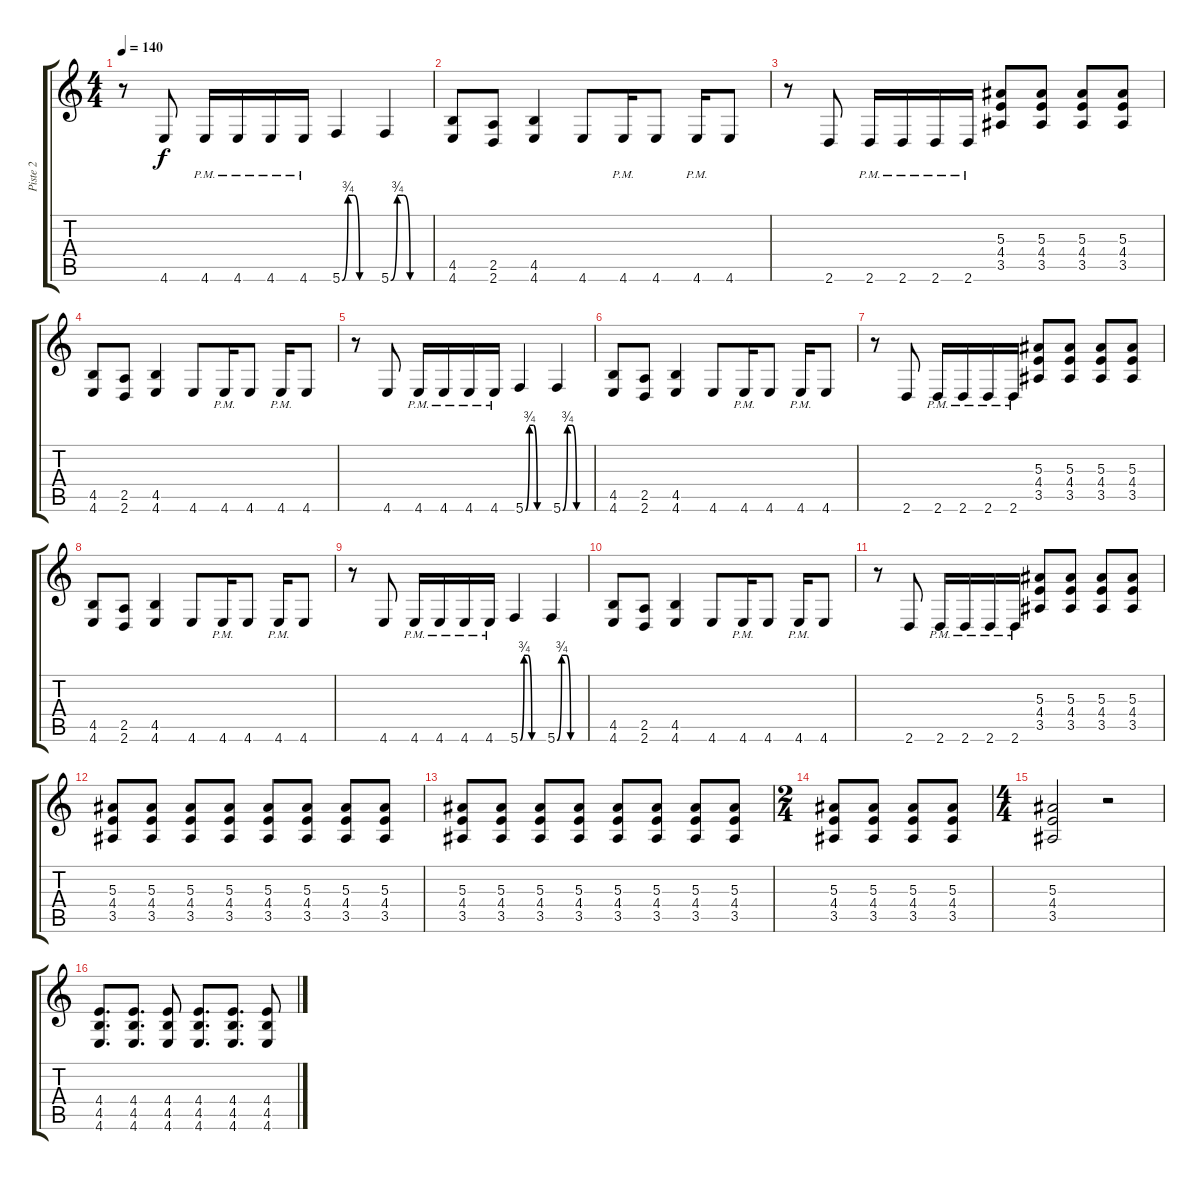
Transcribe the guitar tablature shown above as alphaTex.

\track ("Piste 2" "Piste 2") {instrument distortionguitar}
\staff {score tabs}
\tuning (D4 A3 F3 C3 G2 C2) {hide}
\ts (4 4)
\tempo 140
\clef g2
\ks c
r.8{dy f} 4.6.8 4.6{pm}.16 4.6{pm}.16 4.6{pm}.16 4.6{pm}.16 5.6{be (custom 0 0 10 3 20 3 30 0 60 0)}.4 5.6{be (custom 0 0 10 3 20 3 30 0 60 0)}.4 |
(4.5 4.6).8 (2.5 2.6).8 (4.5 4.6).4 4.6.8 4.6{pm}.16 4.6.8 4.6{pm}.16 4.6.8 |
r.8 2.6.8 2.6{pm}.16 2.6{pm}.16 2.6{pm}.16 2.6{pm}.16 (5.3 4.4 3.5).8 (5.3 4.4 3.5).8 (5.3 4.4 3.5).8 (5.3 4.4 3.5).8 |
(4.5 4.6).8 (2.5 2.6).8 (4.5 4.6).4 4.6.8 4.6{pm}.16 4.6.8 4.6{pm}.16 4.6.8 |
r.8 4.6.8 4.6{pm}.16 4.6{pm}.16 4.6{pm}.16 4.6{pm}.16 5.6{be (custom 0 0 10 3 20 3 30 0 60 0)}.4 5.6{be (custom 0 0 10 3 20 3 30 0 60 0)}.4 |
(4.5 4.6).8 (2.5 2.6).8 (4.5 4.6).4 4.6.8 4.6{pm}.16 4.6.8 4.6{pm}.16 4.6.8 |
r.8 2.6.8 2.6{pm}.16 2.6{pm}.16 2.6{pm}.16 2.6{pm}.16 (5.3 4.4 3.5).8 (5.3 4.4 3.5).8 (5.3 4.4 3.5).8 (5.3 4.4 3.5).8 |
(4.5 4.6).8 (2.5 2.6).8 (4.5 4.6).4 4.6.8 4.6{pm}.16 4.6.8 4.6{pm}.16 4.6.8 |
r.8 4.6.8 4.6{pm}.16 4.6{pm}.16 4.6{pm}.16 4.6{pm}.16 5.6{be (custom 0 0 10 3 20 3 30 0 60 0)}.4 5.6{be (custom 0 0 10 3 20 3 30 0 60 0)}.4 |
(4.5 4.6).8 (2.5 2.6).8 (4.5 4.6).4 4.6.8 4.6{pm}.16 4.6.8 4.6{pm}.16 4.6.8 |
r.8 2.6.8 2.6{pm}.16 2.6{pm}.16 2.6{pm}.16 2.6{pm}.16 (5.3 4.4 3.5).8 (5.3 4.4 3.5).8 (5.3 4.4 3.5).8 (5.3 4.4 3.5).8 |
(5.3 4.4 3.5).8 (5.3 4.4 3.5).8 (5.3 4.4 3.5).8 (5.3 4.4 3.5).8 (5.3 4.4 3.5).8 (5.3 4.4 3.5).8 (5.3 4.4 3.5).8 (5.3 4.4 3.5).8 |
(5.3 4.4 3.5).8 (5.3 4.4 3.5).8 (5.3 4.4 3.5).8 (5.3 4.4 3.5).8 (5.3 4.4 3.5).8 (5.3 4.4 3.5).8 (5.3 4.4 3.5).8 (5.3 4.4 3.5).8 |
\ts (2 4)
(5.3 4.4 3.5).8 (5.3 4.4 3.5).8 (5.3 4.4 3.5).8 (5.3 4.4 3.5).8 |
\ts (4 4)
(5.3 4.4 3.5).2 r.2 |
(4.4 4.5 4.6).8{d} (4.4 4.5 4.6).8{d} (4.4 4.5 4.6).8 (4.4 4.5 4.6).8{d} (4.4 4.5 4.6).8{d} (4.4 4.5 4.6).8
